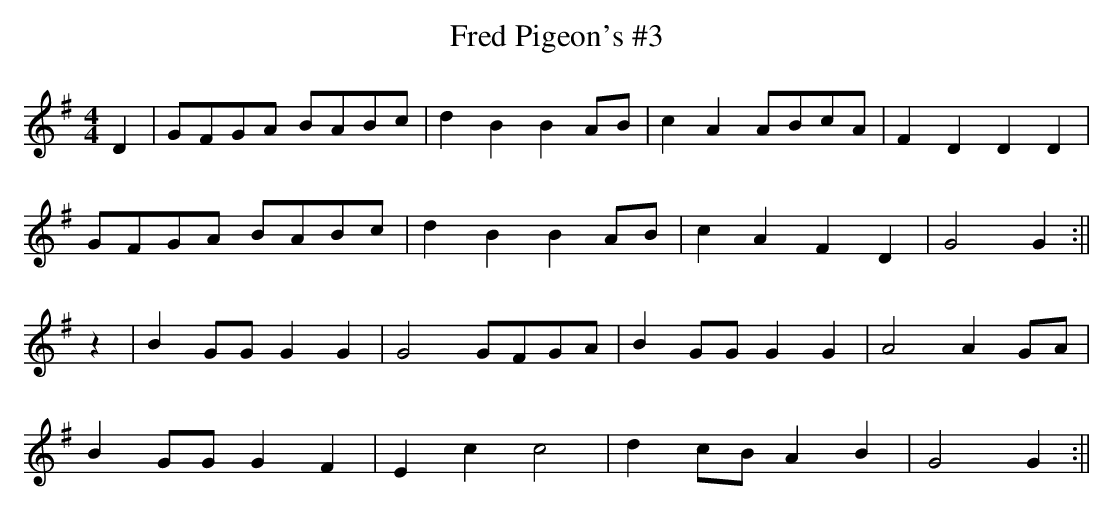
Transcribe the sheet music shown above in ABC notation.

X:1
T:Fred Pigeon's #3
M:4/4
K:G
D2|GFGA BABc|d2 B2 B2 AB|c2 A2 ABcA|F2 D2 D2 D2|
GFGA BABc|d2 B2 B2 AB|c2 A2 F2 D2|G4 G2:||
z2|B2 GG G2 G2|G4 GFGA|B2 GG G2 G2|A4 A2 GA|
B2 GG G2 F2|E2 c2 c4|d2 cB A2 B2|G4 G2:||
